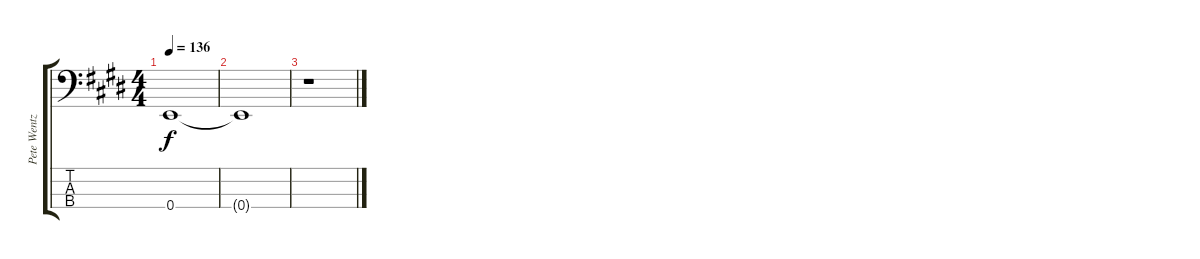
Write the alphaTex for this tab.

\track ("Pete Wentz" "Pete Wentz") {instrument electricbassfinger}
\staff {score tabs}
\tuning (G2 D2 A1 E1) {hide}
\ts (4 4)
\tempo 136
\clef f4
\ks e
0.4{t}.1{dy f} |
0.4{t}.1 |
r.1
